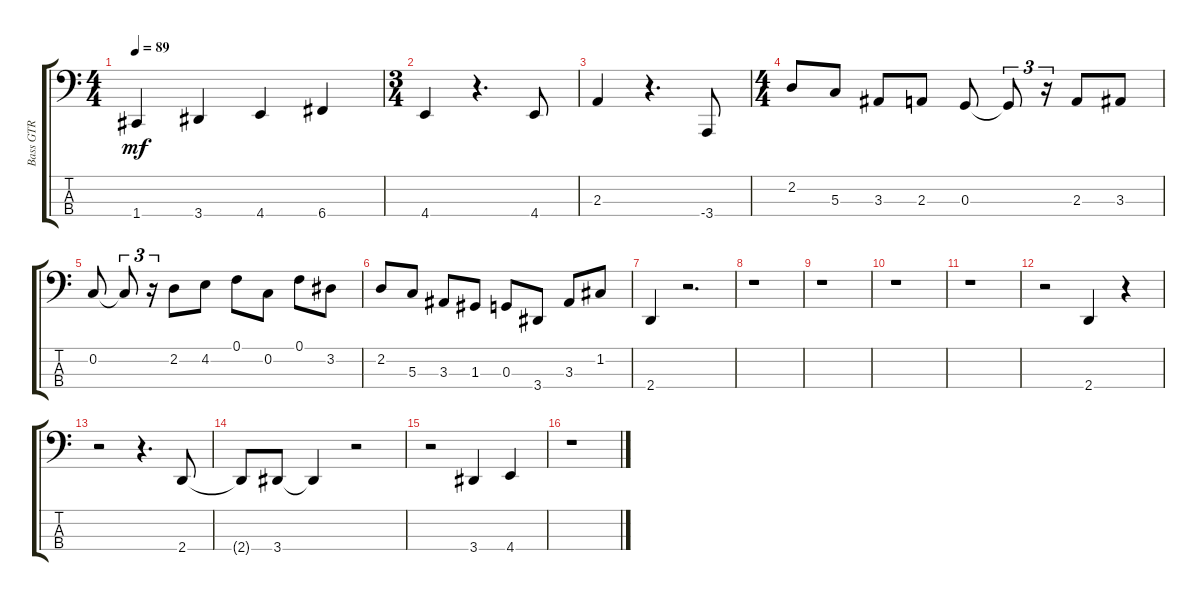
\track ("Bass GTR" "Bass GTR") {instrument electricbassfinger}
\staff {score tabs}
\tuning (F2 C2 G1 C1) {hide}
\ts (4 4)
\tempo 89
\clef f4
\ks aminor
1.4.4{dy mf} 3.4.4 4.4.4 6.4.4 |
\ts (3 4)
4.4.4 r.4{d} 4.4.8 |
2.3.4 r.4{d} -3.4.8 |
\ts (4 4)
2.2.8 5.3.8 3.3.8 2.3.8 0.3.8 0.3{t}.8{tu (3 2)} r.16{tu (3 2)} 2.3.8 3.3.8 |
0.2.8 0.2{t}.8{tu (3 2)} r.16{tu (3 2)} 2.2.8 4.2.8 0.1.8 0.2.8 0.1.8 3.2.8 |
2.2.8 5.3.8 3.3.8 1.3.8 0.3.8 3.4.8 3.3.8 1.2.8 |
2.4.4 r.2{d} |
r.1 |
r.1 |
r.1 |
r.1 |
r.2 2.4.4 r.4 |
r.2 r.4{d} 2.4.8 |
2.4{t}.8 3.4.8 3.4{t}.4 r.2 |
r.2 3.4.4 4.4.4 |
r.1
